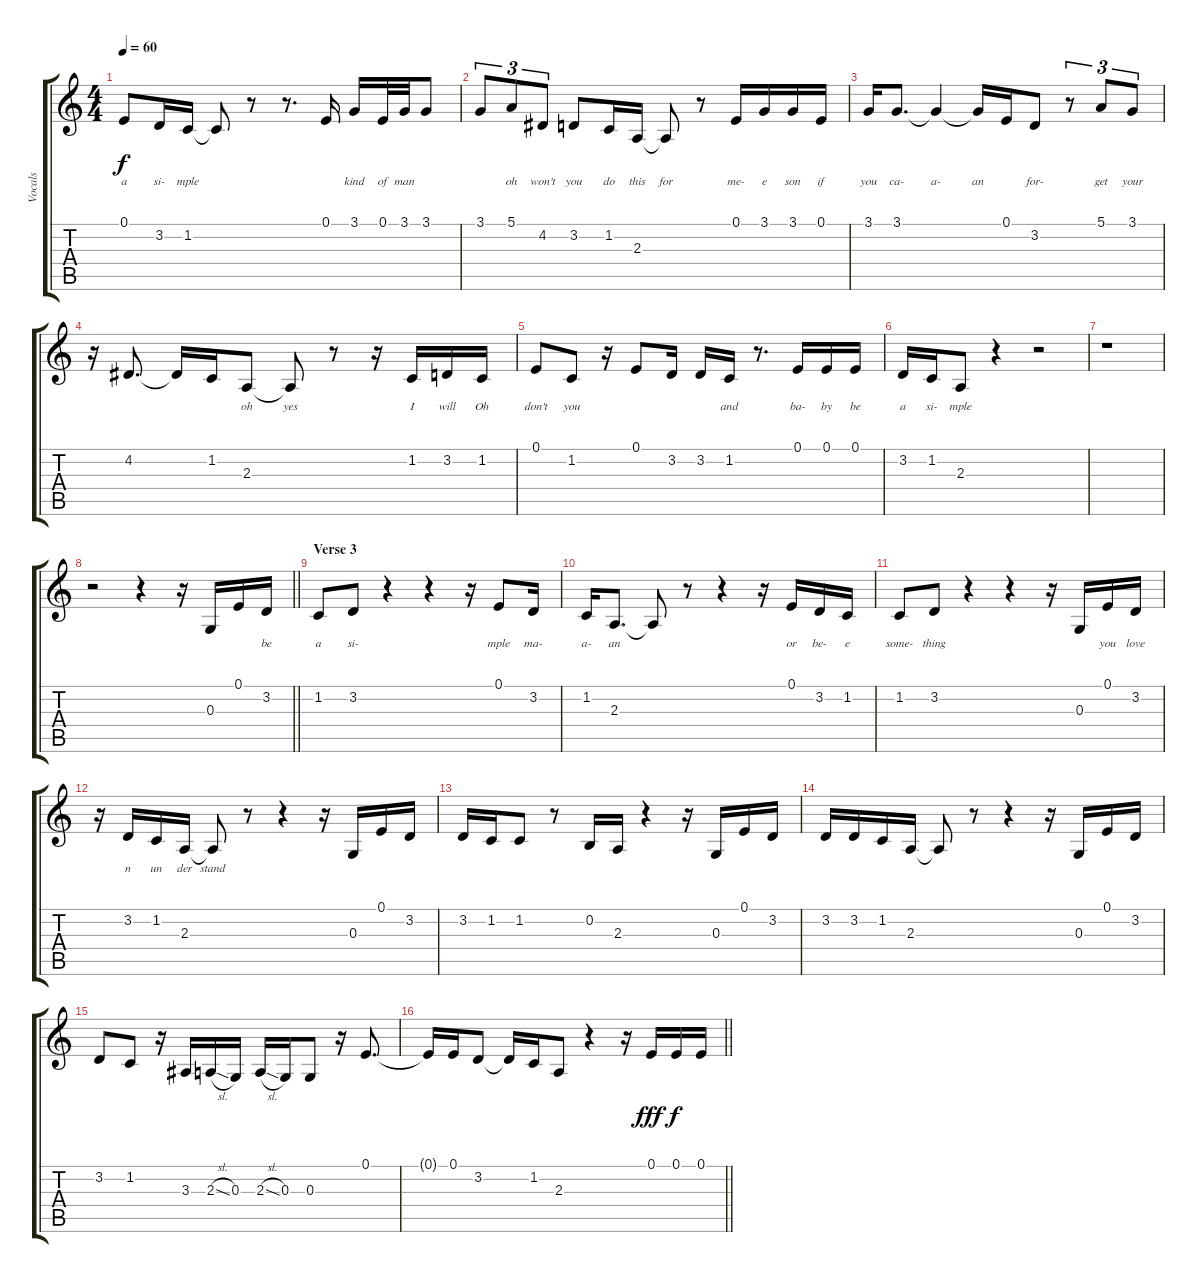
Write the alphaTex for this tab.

\track ("Vocals" "Vocals") {instrument lead6voice}
\staff {score tabs}
\tuning (E4 B3 G3 D3 A2 E2) {hide}
\ts (4 4)
\tempo 60
\clef g2
\ks c
0.1.8{lyrics (0 "a") lyrics (1 "") lyrics (2 "") lyrics (3 "") lyrics (4 "") dy f} 3.2.16{lyrics (0 "si-") lyrics (1 "") lyrics (2 "") lyrics (3 "") lyrics (4 "")} 1.2.16{lyrics (0 "mple") lyrics (1 "") lyrics (2 "") lyrics (3 "") lyrics (4 "")} 1.2{t}.8{lyrics (0 "") lyrics (1 "") lyrics (2 "") lyrics (3 "") lyrics (4 "")} r.8 r.8{d} 0.1.16{lyrics (0 "") lyrics (1 "") lyrics (2 "") lyrics (3 "") lyrics (4 "")} 3.1.16{lyrics (0 "kind") lyrics (1 "") lyrics (2 "") lyrics (3 "") lyrics (4 "")} 0.1.32{lyrics (0 "of") lyrics (1 "") lyrics (2 "") lyrics (3 "") lyrics (4 "")} 3.1.32{lyrics (0 "man") lyrics (1 "") lyrics (2 "") lyrics (3 "") lyrics (4 "")} 3.1.8{lyrics (0 "") lyrics (1 "") lyrics (2 "") lyrics (3 "") lyrics (4 "")} |
3.1.8{tu (3 2) lyrics (0 "") lyrics (1 "") lyrics (2 "") lyrics (3 "") lyrics (4 "")} 5.1.8{tu (3 2) lyrics (0 "oh") lyrics (1 "") lyrics (2 "") lyrics (3 "") lyrics (4 "")} 4.2.8{tu (3 2) lyrics (0 "won't") lyrics (1 "") lyrics (2 "") lyrics (3 "") lyrics (4 "")} 3.2.8{lyrics (0 "you") lyrics (1 "") lyrics (2 "") lyrics (3 "") lyrics (4 "")} 1.2.16{lyrics (0 "do") lyrics (1 "") lyrics (2 "") lyrics (3 "") lyrics (4 "")} 2.3.16{lyrics (0 "this") lyrics (1 "") lyrics (2 "") lyrics (3 "") lyrics (4 "")} 2.3{t}.8{lyrics (0 "for") lyrics (1 "") lyrics (2 "") lyrics (3 "") lyrics (4 "")} r.8 0.1.16{lyrics (0 "me-") lyrics (1 "") lyrics (2 "") lyrics (3 "") lyrics (4 "")} 3.1.16{lyrics (0 "e") lyrics (1 "") lyrics (2 "") lyrics (3 "") lyrics (4 "")} 3.1.16{lyrics (0 "son") lyrics (1 "") lyrics (2 "") lyrics (3 "") lyrics (4 "")} 0.1.16{lyrics (0 "if") lyrics (1 "") lyrics (2 "") lyrics (3 "") lyrics (4 "")} |
3.1.16{lyrics (0 "you") lyrics (1 "") lyrics (2 "") lyrics (3 "") lyrics (4 "")} 3.1.8{d lyrics (0 "ca-") lyrics (1 "") lyrics (2 "") lyrics (3 "") lyrics (4 "")} 3.1{t}.4{lyrics (0 "a-") lyrics (1 "") lyrics (2 "") lyrics (3 "") lyrics (4 "")} 3.1{t}.16{lyrics (0 "an") lyrics (1 "") lyrics (2 "") lyrics (3 "") lyrics (4 "")} 0.1.16{lyrics (0 "") lyrics (1 "") lyrics (2 "") lyrics (3 "") lyrics (4 "")} 3.2.8{lyrics (0 "for-") lyrics (1 "") lyrics (2 "") lyrics (3 "") lyrics (4 "")} r.8{tu (3 2)} 5.1.8{tu (3 2) lyrics (0 "get") lyrics (1 "") lyrics (2 "") lyrics (3 "") lyrics (4 "")} 3.1.8{tu (3 2) lyrics (0 "your") lyrics (1 "") lyrics (2 "") lyrics (3 "") lyrics (4 "")} |
r.16 4.2.8{d lyrics (0 "") lyrics (1 "") lyrics (2 "") lyrics (3 "") lyrics (4 "")} 4.2{t}.16{lyrics (0 "") lyrics (1 "") lyrics (2 "") lyrics (3 "") lyrics (4 "")} 1.2.16{lyrics (0 "") lyrics (1 "") lyrics (2 "") lyrics (3 "") lyrics (4 "")} 2.3.8{lyrics (0 "oh") lyrics (1 "") lyrics (2 "") lyrics (3 "") lyrics (4 "")} 2.3{t}.8{lyrics (0 "yes") lyrics (1 "") lyrics (2 "") lyrics (3 "") lyrics (4 "")} r.8 r.16 1.2.16{lyrics (0 "I") lyrics (1 "") lyrics (2 "") lyrics (3 "") lyrics (4 "")} 3.2.16{lyrics (0 "will") lyrics (1 "") lyrics (2 "") lyrics (3 "") lyrics (4 "")} 1.2.16{lyrics (0 "Oh") lyrics (1 "") lyrics (2 "") lyrics (3 "") lyrics (4 "")} |
0.1.8{lyrics (0 "don't") lyrics (1 "") lyrics (2 "") lyrics (3 "") lyrics (4 "")} 1.2.8{lyrics (0 "you") lyrics (1 "") lyrics (2 "") lyrics (3 "") lyrics (4 "")} r.16 0.1.8{lyrics (0 "") lyrics (1 "") lyrics (2 "") lyrics (3 "") lyrics (4 "")} 3.2.16{lyrics (0 "") lyrics (1 "") lyrics (2 "") lyrics (3 "") lyrics (4 "")} 3.2.16{lyrics (0 "") lyrics (1 "") lyrics (2 "") lyrics (3 "") lyrics (4 "")} 1.2.16{lyrics (0 "and") lyrics (1 "") lyrics (2 "") lyrics (3 "") lyrics (4 "")} r.8{d} 0.1.16{lyrics (0 "ba-") lyrics (1 "") lyrics (2 "") lyrics (3 "") lyrics (4 "")} 0.1.16{lyrics (0 "by") lyrics (1 "") lyrics (2 "") lyrics (3 "") lyrics (4 "")} 0.1.16{lyrics (0 "be") lyrics (1 "") lyrics (2 "") lyrics (3 "") lyrics (4 "")} |
3.2.16{lyrics (0 "a") lyrics (1 "") lyrics (2 "") lyrics (3 "") lyrics (4 "")} 1.2.16{lyrics (0 "si-") lyrics (1 "") lyrics (2 "") lyrics (3 "") lyrics (4 "")} 2.3.8{lyrics (0 "mple") lyrics (1 "") lyrics (2 "") lyrics (3 "") lyrics (4 "")} r.4 r.2 |
r.1 |
\barLineRight lightlight
r.2 r.4 r.16 0.3.16{lyrics (0 "") lyrics (1 "") lyrics (2 "") lyrics (3 "") lyrics (4 "")} 0.1.16{lyrics (0 "") lyrics (1 "") lyrics (2 "") lyrics (3 "") lyrics (4 "")} 3.2.16{lyrics (0 "be") lyrics (1 "") lyrics (2 "") lyrics (3 "") lyrics (4 "")} |
\section ("" "Verse 3")
1.2.8{lyrics (0 "a") lyrics (1 "") lyrics (2 "") lyrics (3 "") lyrics (4 "")} 3.2.8{lyrics (0 "si-") lyrics (1 "") lyrics (2 "") lyrics (3 "") lyrics (4 "")} r.4 r.4 r.16 0.1.8{lyrics (0 "mple") lyrics (1 "") lyrics (2 "") lyrics (3 "") lyrics (4 "")} 3.2.16{lyrics (0 "ma-") lyrics (1 "") lyrics (2 "") lyrics (3 "") lyrics (4 "")} |
1.2.16{lyrics (0 "a-") lyrics (1 "") lyrics (2 "") lyrics (3 "") lyrics (4 "")} 2.3.8{d lyrics (0 "an") lyrics (1 "") lyrics (2 "") lyrics (3 "") lyrics (4 "")} 2.3{t}.8{lyrics (0 "") lyrics (1 "") lyrics (2 "") lyrics (3 "") lyrics (4 "")} r.8 r.4 r.16 0.1.16{lyrics (0 "or") lyrics (1 "") lyrics (2 "") lyrics (3 "") lyrics (4 "")} 3.2.16{lyrics (0 "be-") lyrics (1 "") lyrics (2 "") lyrics (3 "") lyrics (4 "")} 1.2.16{lyrics (0 "e") lyrics (1 "") lyrics (2 "") lyrics (3 "") lyrics (4 "")} |
1.2.8{lyrics (0 "some-") lyrics (1 "") lyrics (2 "") lyrics (3 "") lyrics (4 "")} 3.2.8{lyrics (0 "thing") lyrics (1 "") lyrics (2 "") lyrics (3 "") lyrics (4 "")} r.4 r.4 r.16 0.3.16{lyrics (0 "") lyrics (1 "") lyrics (2 "") lyrics (3 "") lyrics (4 "")} 0.1.16{lyrics (0 "you") lyrics (1 "") lyrics (2 "") lyrics (3 "") lyrics (4 "")} 3.2.16{lyrics (0 "love") lyrics (1 "") lyrics (2 "") lyrics (3 "") lyrics (4 "")} |
r.16 3.2.16{lyrics (0 "n") lyrics (1 "") lyrics (2 "") lyrics (3 "") lyrics (4 "")} 1.2.16{lyrics (0 "un") lyrics (1 "") lyrics (2 "") lyrics (3 "") lyrics (4 "")} 2.3.16{lyrics (0 "der") lyrics (1 "") lyrics (2 "") lyrics (3 "") lyrics (4 "")} 2.3{t}.8{lyrics (0 "stand") lyrics (1 "") lyrics (2 "") lyrics (3 "") lyrics (4 "")} r.8 r.4 r.16 0.3.16{lyrics (0 "") lyrics (1 "") lyrics (2 "") lyrics (3 "") lyrics (4 "")} 0.1.16{lyrics (0 "") lyrics (1 "") lyrics (2 "") lyrics (3 "") lyrics (4 "")} 3.2.16{lyrics (0 "") lyrics (1 "") lyrics (2 "") lyrics (3 "") lyrics (4 "")} |
3.2.16{lyrics (0 "") lyrics (1 "") lyrics (2 "") lyrics (3 "") lyrics (4 "")} 1.2.16{lyrics (0 "") lyrics (1 "") lyrics (2 "") lyrics (3 "") lyrics (4 "")} 1.2.8{lyrics (0 "") lyrics (1 "") lyrics (2 "") lyrics (3 "") lyrics (4 "")} r.8 0.2.16{lyrics (0 "") lyrics (1 "") lyrics (2 "") lyrics (3 "") lyrics (4 "")} 2.3.16{lyrics (0 "") lyrics (1 "") lyrics (2 "") lyrics (3 "") lyrics (4 "")} r.4 r.16 0.3.16{lyrics (0 "") lyrics (1 "") lyrics (2 "") lyrics (3 "") lyrics (4 "")} 0.1.16{lyrics (0 "") lyrics (1 "") lyrics (2 "") lyrics (3 "") lyrics (4 "")} 3.2.16{lyrics (0 "") lyrics (1 "") lyrics (2 "") lyrics (3 "") lyrics (4 "")} |
3.2.16{lyrics (0 "") lyrics (1 "") lyrics (2 "") lyrics (3 "") lyrics (4 "")} 3.2.16{lyrics (0 "") lyrics (1 "") lyrics (2 "") lyrics (3 "") lyrics (4 "")} 1.2.16{lyrics (0 "") lyrics (1 "") lyrics (2 "") lyrics (3 "") lyrics (4 "")} 2.3.16{lyrics (0 "") lyrics (1 "") lyrics (2 "") lyrics (3 "") lyrics (4 "")} 2.3{t}.8{lyrics (0 "") lyrics (1 "") lyrics (2 "") lyrics (3 "") lyrics (4 "")} r.8 r.4 r.16 0.3.16{lyrics (0 "") lyrics (1 "") lyrics (2 "") lyrics (3 "") lyrics (4 "")} 0.1.16{lyrics (0 "") lyrics (1 "") lyrics (2 "") lyrics (3 "") lyrics (4 "")} 3.2.16{lyrics (0 "") lyrics (1 "") lyrics (2 "") lyrics (3 "") lyrics (4 "")} |
3.2.8{lyrics (0 "") lyrics (1 "") lyrics (2 "") lyrics (3 "") lyrics (4 "")} 1.2.8{lyrics (0 "") lyrics (1 "") lyrics (2 "") lyrics (3 "") lyrics (4 "")} r.16 3.3.16{lyrics (0 "") lyrics (1 "") lyrics (2 "") lyrics (3 "") lyrics (4 "")} 2.3{sl}.16{lyrics (0 "") lyrics (1 "") lyrics (2 "") lyrics (3 "") lyrics (4 "")} 0.3.16{lyrics (0 "") lyrics (1 "") lyrics (2 "") lyrics (3 "") lyrics (4 "")} 2.3{sl}.16{lyrics (0 "") lyrics (1 "") lyrics (2 "") lyrics (3 "") lyrics (4 "")} 0.3.16{lyrics (0 "") lyrics (1 "") lyrics (2 "") lyrics (3 "") lyrics (4 "")} 0.3.8 r.16 0.1.8{d} |
\barLineRight lightlight
0.1{t}.16 0.1.16 3.2.8 3.2{t}.16 1.2.16 2.3.8 r.4 r.16 0.1.16{dy fff} 0.1.16{dy f} 0.1.16
